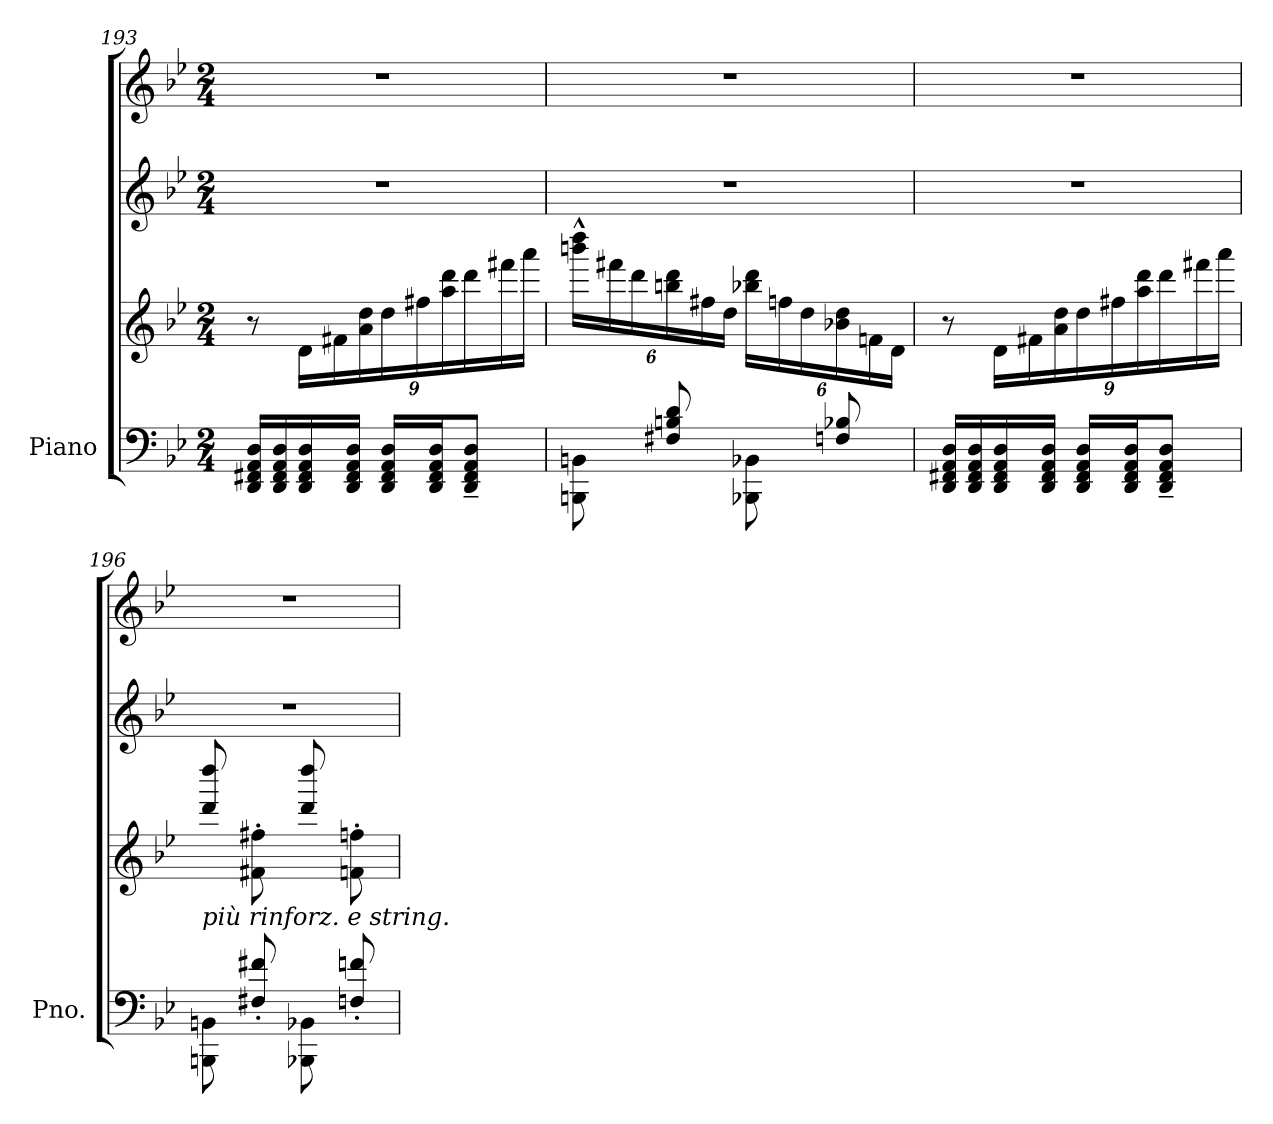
**kern	**kern	**kern	**kern	**dynam
*part1	*part1	*part1	*part1	*part1
*staff4	*staff3	*staff2	*staff1	*staff1/2/3/4
*I"Piano	*	*	*	*
*I'Pno.	*	*	*	*
!!LO:LB:g=z
*clefF4	*clefG2	*clefG2	*clefG2	*
*k[b-e-]	*k[b-e-]	*k[b-e-]	*k[b-e-]	*
*M2/4	*M2/4	*M2/4	*M2/4	*
=193	=193	=193	=193	=193
16DD/ 16FF#X/ 16AA/ 16D/LL	8r	2r	2r	.
16DD/ 16FF#/ 16AA/ 16D/	.	.	.	.
*	*Xbrackettup	*	*	*
16DD/ 16FF#/ 16AA/ 16D/	24d\LL	.	.	.
.	24f#X\	.	.	.
16DD/ 16FF#/ 16AA/ 16D/JJ	.	.	.	.
.	24a\ 24dd\	.	.	.
16DD/ 16FF#/ 16AA/ 16D/LL	24dd\	.	.	.
.	24ff#X\	.	.	.
16DD/ 16FF#/ 16AA/ 16D/J	.	.	.	.
.	24aa\ 24ddd\	.	.	.
8DD/~ 8FF#/~ 8AA/~ 8D/~J	24ddd\	.	.	.
.	24fff#\	.	.	.
.	24aaa\JJ	.	.	.
=194	=194	=194	=194	=194
!	!	!	!	!LO:DY:b=3
8BBBn\ 8BBn\	24bbbn\^^ 24dddd\^^LL	2r	2r	other-dynamics
.	24fff#X\	.	.	.
.	24ddd\	.	.	.
8F#X/ 8Bn/ 8d/	24bbn\ 24ddd\	.	.	.
.	24ff#X\	.	.	.
.	24dd\JJ	.	.	.
8BBB-X\ 8BB-X\	24bb-X\ 24ddd\LL	.	.	.
.	24ffn\	.	.	.
.	24dd\	.	.	.
8Fn/ 8B-X/	24b-X\ 24dd\	.	.	.
.	24fn\	.	.	.
.	24d\JJ	.	.	.
=195	=195	=195	=195	=195
16DD/ 16FF#X/ 16AA/ 16D/LL	8r	2r	2r	.
16DD/ 16FF#/ 16AA/ 16D/	.	.	.	.
16DD/ 16FF#/ 16AA/ 16D/	24d\LL	.	.	.
.	24f#X\	.	.	.
16DD/ 16FF#/ 16AA/ 16D/JJ	.	.	.	.
.	24a\ 24dd\	.	.	.
16DD/ 16FF#/ 16AA/ 16D/LL	24dd\	.	.	.
.	24ff#X\	.	.	.
16DD/ 16FF#/ 16AA/ 16D/J	.	.	.	.
.	24aa\ 24ddd\	.	.	.
8DD/~ 8FF#/~ 8AA/~ 8D/~J	24ddd\	.	.	.
.	24fff#X\	.	.	.
.	24aaa\JJ	.	.	.
!!LO:LB:g=z
=196	=196	=196	=196	=196
!	!LO:TX:b:i:t=più rinforz. e string.	!	!	!
8BBBn\ 8BBn\	8ddd/ 8dddd/	2r	2r	.
8F#X/' 8f#X/'	8f#X\' 8ff#X\'	.	.	.
8BBB-X\ 8BB-X\	8ddd/ 8dddd/	.	.	.
8Fn/' 8fn/'	8fn\' 8ffn\'	.	.	.
=	=	=	=	=
*-	*-	*-	*-	*-
